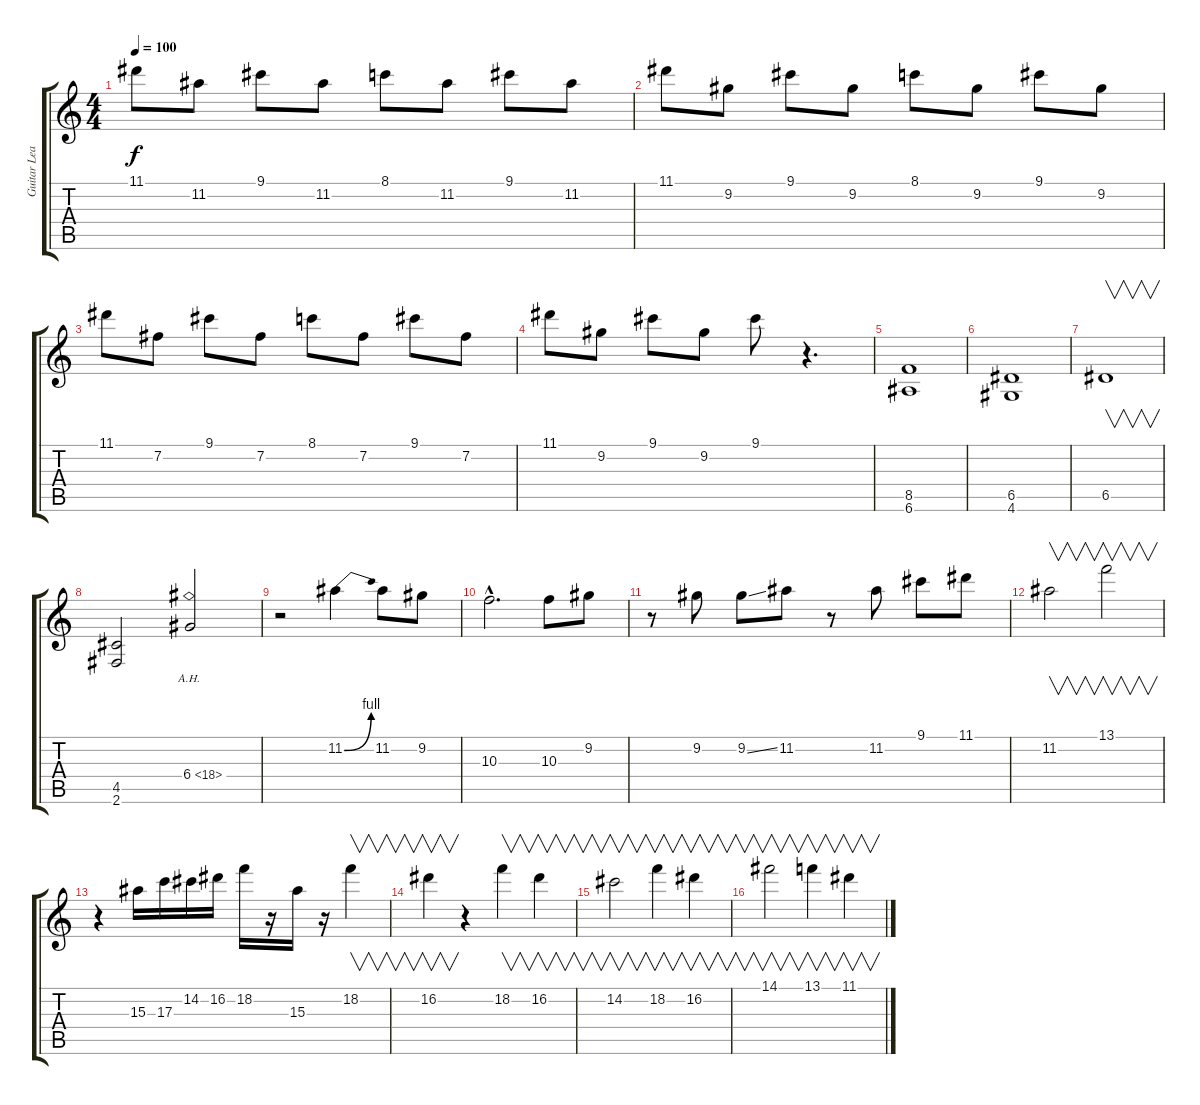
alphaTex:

\track ("Guitar Lead" "Guitar Lea") {instrument distortionguitar}
\staff {score tabs}
\tuning (E4 B3 G3 D3 A2 E2) {hide}
\ts (4 4)
\tempo 100
\clef g2
\ks c
11.1.8{dy f} 11.2.8 9.1.8 11.2.8 8.1.8 11.2.8 9.1.8 11.2.8 |
11.1.8 9.2.8 9.1.8 9.2.8 8.1.8 9.2.8 9.1.8 9.2.8 |
11.1.8 7.2.8 9.1.8 7.2.8 8.1.8 7.2.8 9.1.8 7.2.8 |
11.1.8 9.2.8 9.1.8 9.2.8 9.1.8 r.4{d} |
(8.5 6.6).1 |
(6.5 4.6).1 |
6.5.1{v} |
(4.5 2.6).2 6.4{ah 12}.2 |
r.2 11.2{be (bend 0 0 60 4)}.4 11.2.8 9.2.8 |
10.3{hac}.2{d} 10.3.8 9.2.8 |
r.8 9.2.8 9.2{ss}.8 11.2.8 r.8 11.2.8 9.1.8 11.1.8 |
11.2.2{v} 13.1.2{v} |
r.4 15.3.16 17.3.16 14.2.16 16.2.16 18.2.16 r.16 15.3.16 r.16 18.2.4{v} |
16.2.4{v} r.4 18.2.4{v} 16.2.4{v} |
14.2.2{v} 18.2.4{v} 16.2.4{v} |
14.1.2{v} 13.1.4{v} 11.1.4{v}
